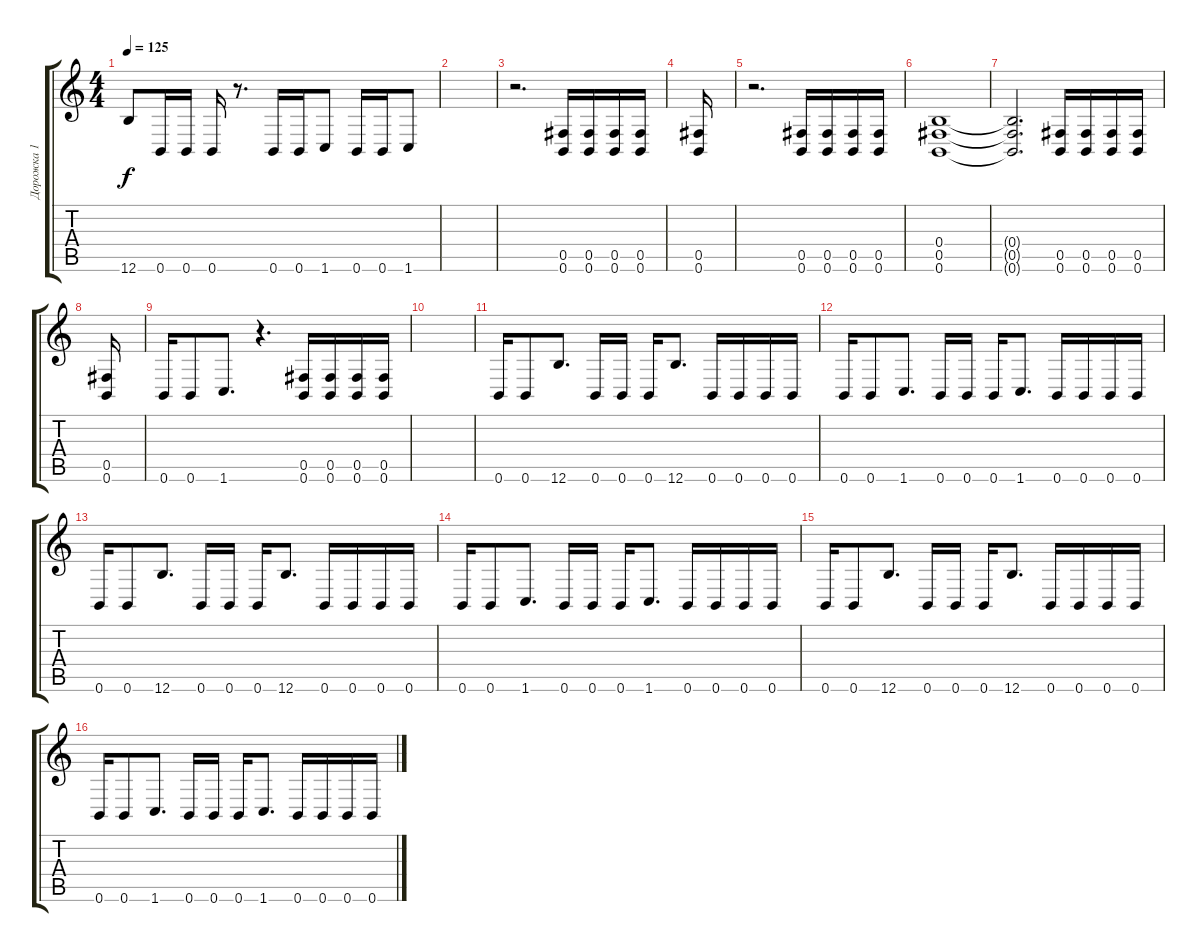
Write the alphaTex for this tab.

\track ("Дорожка 1" "Дорожка 1") {instrument distortionguitar}
\staff {score tabs}
\tuning (Db4 Ab3 E3 B2 Gb2 B1) {hide}
\ts (4 4)
\tempo 125
\clef g2
\ks c
12.6{t}.8{dy f} 0.6.16 0.6.16 0.6.16 r.8{d} 0.6.16 0.6.16 1.6.8 0.6.16 0.6.16 1.6.8 |
|
r.2{d} (0.5 0.6).16 (0.5 0.6).16 (0.5 0.6).16 (0.5 0.6).16 |
(0.5 0.6).16 |
r.2{d} (0.5 0.6).16 (0.5 0.6).16 (0.5 0.6).16 (0.5 0.6).16 |
(0.4 0.5 0.6).1 |
(0.4{t} 0.5{t} 0.6{t}).2{d} (0.5 0.6).16 (0.5 0.6).16 (0.5 0.6).16 (0.5 0.6).16 |
(0.5 0.6).16 |
0.6.16 0.6.8 1.6.8{d} r.4{d} (0.5 0.6).16 (0.5 0.6).16 (0.5 0.6).16 (0.5 0.6).16 |
|
0.6.16 0.6.8 12.6.8{d} 0.6.16 0.6.16 0.6.16 12.6.8{d} 0.6.16 0.6.16 0.6.16 0.6.16 |
0.6.16 0.6.8 1.6.8{d} 0.6.16 0.6.16 0.6.16 1.6.8{d} 0.6.16 0.6.16 0.6.16 0.6.16 |
0.6.16 0.6.8 12.6.8{d} 0.6.16 0.6.16 0.6.16 12.6.8{d} 0.6.16 0.6.16 0.6.16 0.6.16 |
0.6.16 0.6.8 1.6.8{d} 0.6.16 0.6.16 0.6.16 1.6.8{d} 0.6.16 0.6.16 0.6.16 0.6.16 |
0.6.16 0.6.8 12.6.8{d} 0.6.16 0.6.16 0.6.16 12.6.8{d} 0.6.16 0.6.16 0.6.16 0.6.16 |
0.6.16 0.6.8 1.6.8{d} 0.6.16 0.6.16 0.6.16 1.6.8{d} 0.6.16 0.6.16 0.6.16 0.6.16
